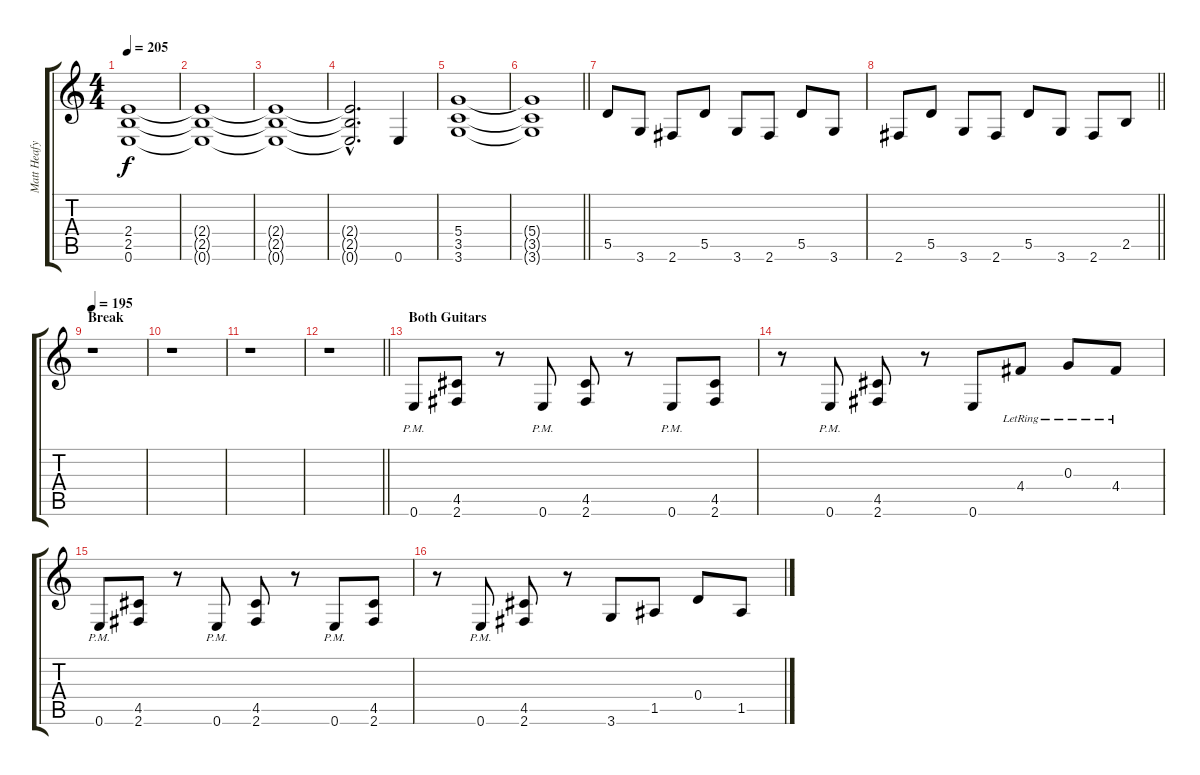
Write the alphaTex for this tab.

\track ("Matt Heafy" "Matt Heafy") {instrument distortionguitar}
\staff {score tabs}
\tuning (E4 B3 G3 D3 A2 E2) {hide}
\ts (4 4)
\tempo 205
\clef g2
\ks c
(2.4 2.5 0.6).1{dy f} |
(2.4{t} 2.5{t} 0.6{t}).1 |
(2.4{t} 2.5{t} 0.6{t}).1 |
(2.4{hac t} 2.5{hac t} 0.6{hac t}).2{d} 0.6.4 |
(5.4 3.5 3.6).1 |
\barLineRight lightlight
(5.4{t} 3.5{t} 3.6{t}).1 |
\section ("" "")
5.5.8 3.6.8 2.6.8 5.5.8 3.6.8 2.6.8 5.5.8 3.6.8 |
\barLineRight lightlight
2.6.8 5.5.8 3.6.8 2.6.8 5.5.8 3.6.8 2.6.8 2.5.8 |
\section ("" "Break")
\tempo 195
r.1 |
r.1 |
r.1 |
\barLineRight lightlight
r.1 |
\section ("" "Both Guitars")
0.6{pm}.8 (4.5 2.6).8 r.8 0.6{pm}.8 (4.5 2.6).8 r.8 0.6{pm}.8 (4.5 2.6).8 |
r.8 0.6{pm}.8 (4.5 2.6).8 r.8 0.6.8 4.4{lr}.8 0.3{lr}.8 4.4{lr}.8 |
0.6{pm}.8 (4.5 2.6).8 r.8 0.6{pm}.8 (4.5 2.6).8 r.8 0.6{pm}.8 (4.5 2.6).8 |
r.8 0.6{pm}.8 (4.5 2.6).8 r.8 3.6.8 1.5.8 0.4.8 1.5.8
